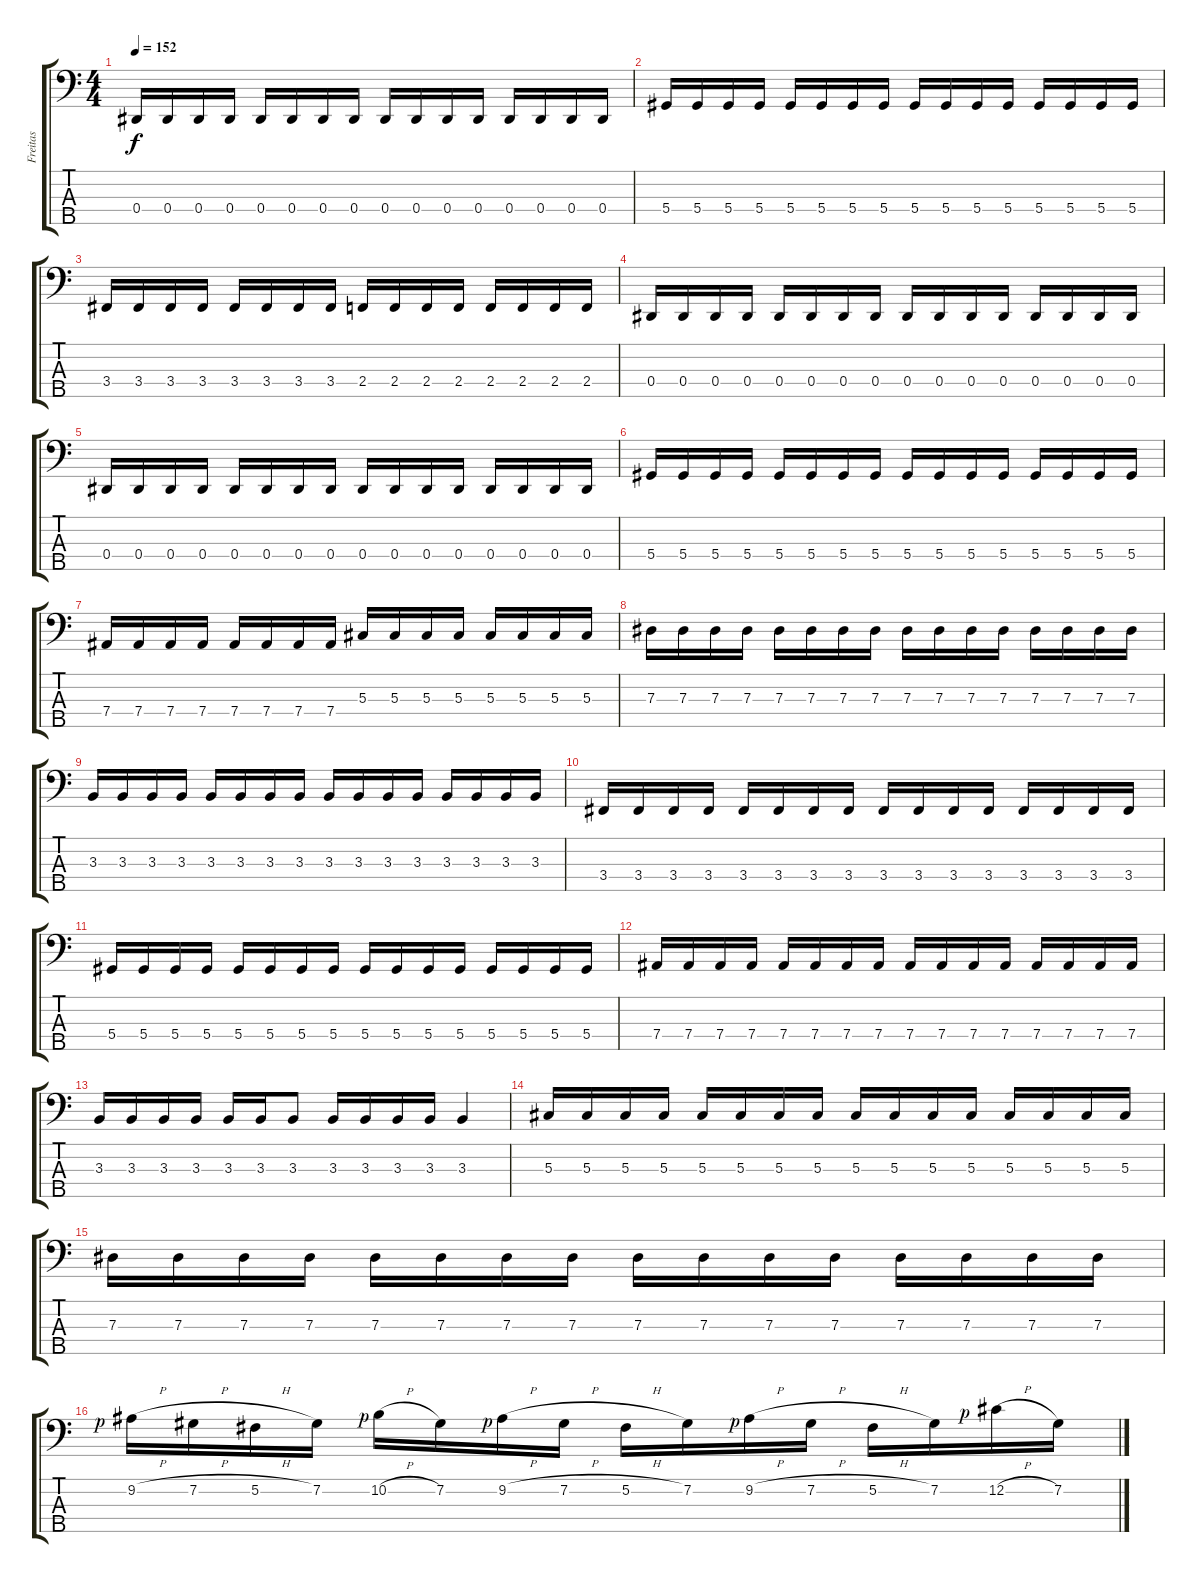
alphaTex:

\track ("Freitas" "Freitas") {instrument electricbasspick}
\staff {score tabs}
\tuning (Gb2 Db2 Ab1 Eb1 Bb0) {hide}
\ts (4 4)
\tempo 152
\clef f4
\ks c
0.4.16{dy f instrument electricbasspick} 0.4.16 0.4.16 0.4.16 0.4.16 0.4.16 0.4.16 0.4.16 0.4.16 0.4.16 0.4.16 0.4.16 0.4.16 0.4.16 0.4.16 0.4.16 |
5.4.16 5.4.16 5.4.16 5.4.16 5.4.16 5.4.16 5.4.16 5.4.16 5.4.16 5.4.16 5.4.16 5.4.16 5.4.16 5.4.16 5.4.16 5.4.16 |
3.4.16 3.4.16 3.4.16 3.4.16 3.4.16 3.4.16 3.4.16 3.4.16 2.4.16 2.4.16 2.4.16 2.4.16 2.4.16 2.4.16 2.4.16 2.4.16 |
0.4.16 0.4.16 0.4.16 0.4.16 0.4.16 0.4.16 0.4.16 0.4.16 0.4.16 0.4.16 0.4.16 0.4.16 0.4.16 0.4.16 0.4.16 0.4.16 |
0.4.16 0.4.16 0.4.16 0.4.16 0.4.16 0.4.16 0.4.16 0.4.16 0.4.16 0.4.16 0.4.16 0.4.16 0.4.16 0.4.16 0.4.16 0.4.16 |
5.4.16 5.4.16 5.4.16 5.4.16 5.4.16 5.4.16 5.4.16 5.4.16 5.4.16 5.4.16 5.4.16 5.4.16 5.4.16 5.4.16 5.4.16 5.4.16 |
7.4.16 7.4.16 7.4.16 7.4.16 7.4.16 7.4.16 7.4.16 7.4.16 5.3.16 5.3.16 5.3.16 5.3.16 5.3.16 5.3.16 5.3.16 5.3.16 |
7.3.16 7.3.16 7.3.16 7.3.16 7.3.16 7.3.16 7.3.16 7.3.16 7.3.16 7.3.16 7.3.16 7.3.16 7.3.16 7.3.16 7.3.16 7.3.16 |
3.3.16 3.3.16 3.3.16 3.3.16 3.3.16 3.3.16 3.3.16 3.3.16 3.3.16 3.3.16 3.3.16 3.3.16 3.3.16 3.3.16 3.3.16 3.3.16 |
3.4.16 3.4.16 3.4.16 3.4.16 3.4.16 3.4.16 3.4.16 3.4.16 3.4.16 3.4.16 3.4.16 3.4.16 3.4.16 3.4.16 3.4.16 3.4.16 |
5.4.16 5.4.16 5.4.16 5.4.16 5.4.16 5.4.16 5.4.16 5.4.16 5.4.16 5.4.16 5.4.16 5.4.16 5.4.16 5.4.16 5.4.16 5.4.16 |
7.4.16 7.4.16 7.4.16 7.4.16 7.4.16 7.4.16 7.4.16 7.4.16 7.4.16 7.4.16 7.4.16 7.4.16 7.4.16 7.4.16 7.4.16 7.4.16 |
3.3.16 3.3.16 3.3.16 3.3.16 3.3.16 3.3.16 3.3.8 3.3.16 3.3.16 3.3.16 3.3.16 3.3.4 |
5.3.16 5.3.16 5.3.16 5.3.16 5.3.16 5.3.16 5.3.16 5.3.16 5.3.16 5.3.16 5.3.16 5.3.16 5.3.16 5.3.16 5.3.16 5.3.16 |
7.3.16 7.3.16 7.3.16 7.3.16 7.3.16 7.3.16 7.3.16 7.3.16 7.3.16 7.3.16 7.3.16 7.3.16 7.3.16 7.3.16 7.3.16 7.3.16 |
9.2{h rf 1}.16 7.2{h}.16 5.2{h}.16 7.2.16 10.2{h rf 1}.16 7.2.16 9.2{h rf 1}.16 7.2{h}.16 5.2{h}.16 7.2.16 9.2{h rf 1}.16 7.2{h}.16 5.2{h}.16 7.2.16 12.2{h rf 1}.16 7.2.16
